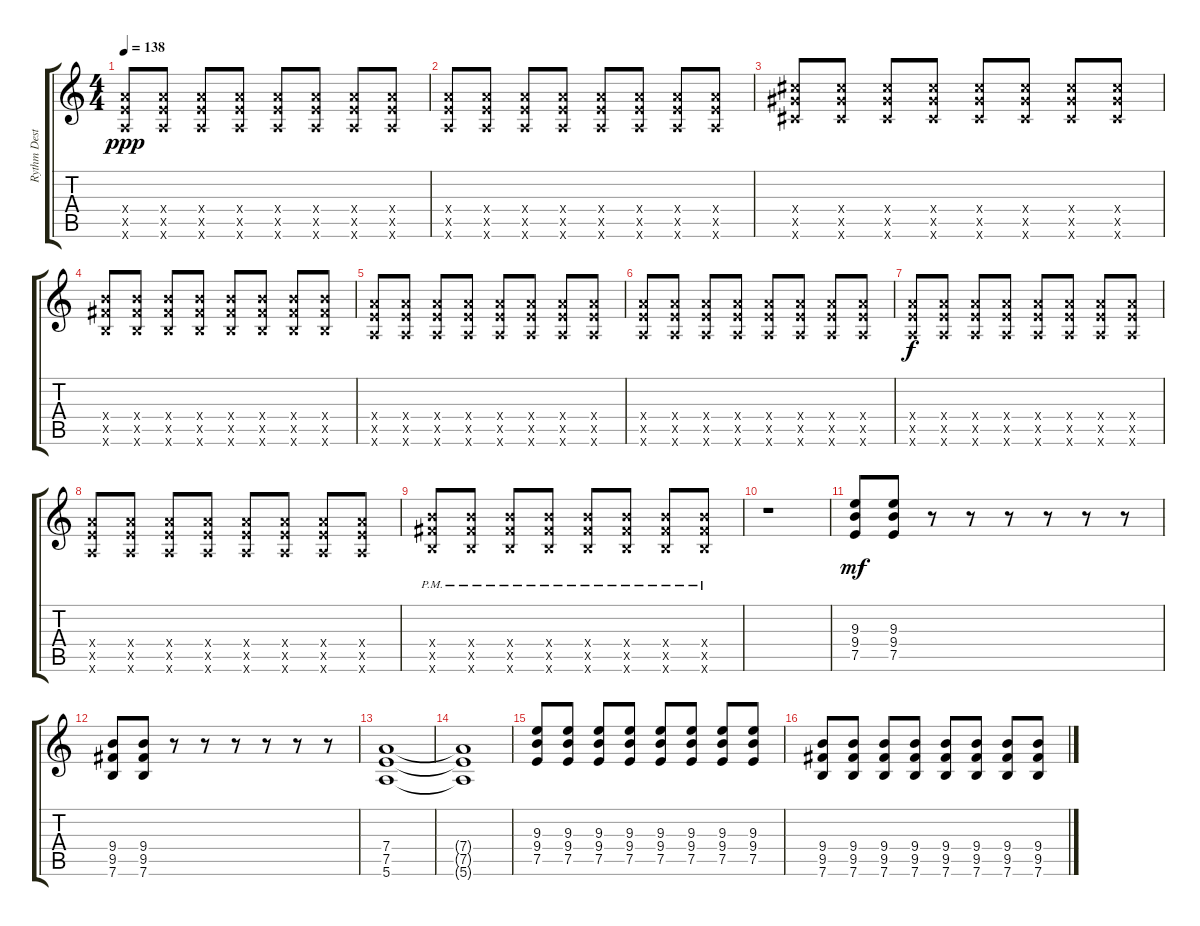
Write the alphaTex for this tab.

\track ("Rythm Desto" "Rythm Dest") {instrument distortionguitar}
\staff {score tabs}
\tuning (E4 B3 G3 D3 A2 E2) {hide}
\ts (4 4)
\tempo 138
\clef g2
\ks c
(7.4{x} 7.5{x} 5.6{x}).8{dy ppp} (7.4{x} 7.5{x} 5.6{x}).8 (7.4{x} 7.5{x} 5.6{x}).8 (7.4{x} 7.5{x} 5.6{x}).8 (7.4{x} 7.5{x} 5.6{x}).8 (7.4{x} 7.5{x} 5.6{x}).8 (7.4{x} 7.5{x} 5.6{x}).8 (7.4{x} 7.5{x} 5.6{x}).8 |
(7.4{x} 7.5{x} 5.6{x}).8 (7.4{x} 7.5{x} 5.6{x}).8 (7.4{x} 7.5{x} 5.6{x}).8 (7.4{x} 7.5{x} 5.6{x}).8 (7.4{x} 7.5{x} 5.6{x}).8 (7.4{x} 7.5{x} 5.6{x}).8 (7.4{x} 7.5{x} 5.6{x}).8 (7.4{x} 7.5{x} 5.6{x}).8 |
(11.4{x} 11.5{x} 9.6{x}).8 (11.4{x} 11.5{x} 9.6{x}).8 (11.4{x} 11.5{x} 9.6{x}).8 (11.4{x} 11.5{x} 9.6{x}).8 (11.4{x} 11.5{x} 9.6{x}).8 (11.4{x} 11.5{x} 9.6{x}).8 (11.4{x} 11.5{x} 9.6{x}).8 (11.4{x} 11.5{x} 9.6{x}).8 |
(9.4{x} 9.5{x} 7.6{x}).8 (9.4{x} 9.5{x} 7.6{x}).8 (9.4{x} 9.5{x} 7.6{x}).8 (9.4{x} 9.5{x} 7.6{x}).8 (9.4{x} 9.5{x} 7.6{x}).8 (9.4{x} 9.5{x} 7.6{x}).8 (9.4{x} 9.5{x} 7.6{x}).8 (9.4{x} 9.5{x} 7.6{x}).8 |
(7.4{x} 7.5{x} 5.6{x}).8 (7.4{x} 7.5{x} 5.6{x}).8 (7.4{x} 7.5{x} 5.6{x}).8 (7.4{x} 7.5{x} 5.6{x}).8 (7.4{x} 7.5{x} 5.6{x}).8 (7.4{x} 7.5{x} 5.6{x}).8 (7.4{x} 7.5{x} 5.6{x}).8 (7.4{x} 7.5{x} 5.6{x}).8 |
(7.4{x} 7.5{x} 5.6{x}).8 (7.4{x} 7.5{x} 5.6{x}).8 (7.4{x} 7.5{x} 5.6{x}).8 (7.4{x} 7.5{x} 5.6{x}).8 (7.4{x} 7.5{x} 5.6{x}).8 (7.4{x} 7.5{x} 5.6{x}).8 (7.4{x} 7.5{x} 5.6{x}).8 (7.4{x} 7.5{x} 5.6{x}).8 |
(7.4{x} 7.5{x} 5.6{x}).8{dy f} (7.4{x} 7.5{x} 5.6{x}).8 (7.4{x} 7.5{x} 5.6{x}).8 (7.4{x} 7.5{x} 5.6{x}).8 (7.4{x} 7.5{x} 5.6{x}).8 (7.4{x} 7.5{x} 5.6{x}).8 (7.4{x} 7.5{x} 5.6{x}).8 (7.4{x} 7.5{x} 5.6{x}).8 |
(7.4{x} 7.5{x} 5.6{x}).8 (7.4{x} 7.5{x} 5.6{x}).8 (7.4{x} 7.5{x} 5.6{x}).8 (7.4{x} 7.5{x} 5.6{x}).8 (7.4{x} 7.5{x} 5.6{x}).8 (7.4{x} 7.5{x} 5.6{x}).8 (7.4{x} 7.5{x} 5.6{x}).8 (7.4{x} 7.5{x} 5.6{x}).8 |
(9.4{pm x} 9.5{pm x} 7.6{pm x}).8 (9.4{pm x} 9.5{pm x} 7.6{pm x}).8 (9.4{pm x} 9.5{pm x} 7.6{pm x}).8 (9.4{pm x} 9.5{pm x} 7.6{pm x}).8 (9.4{pm x} 9.5{pm x} 7.6{pm x}).8 (9.4{pm x} 9.5{pm x} 7.6{pm x}).8 (9.4{pm x} 9.5{pm x} 7.6{pm x}).8 (9.4{pm x} 9.5{pm x} 7.6{pm x}).8 |
r.1 |
(9.3 9.4 7.5).8{dy mf} (9.3 9.4 7.5).8 r.8 r.8 r.8 r.8 r.8 r.8 |
(9.4 9.5 7.6).8 (9.4 9.5 7.6).8 r.8 r.8 r.8 r.8 r.8 r.8 |
(7.4 7.5 5.6).1 |
(7.4{t} 7.5{t} 5.6{t}).1 |
(9.3 9.4 7.5).8 (9.3 9.4 7.5).8 (9.3 9.4 7.5).8 (9.3 9.4 7.5).8 (9.3 9.4 7.5).8 (9.3 9.4 7.5).8 (9.3 9.4 7.5).8 (9.3 9.4 7.5).8 |
(9.4 9.5 7.6).8 (9.4 9.5 7.6).8 (9.4 9.5 7.6).8 (9.4 9.5 7.6).8 (9.4 9.5 7.6).8 (9.4 9.5 7.6).8 (9.4 9.5 7.6).8 (9.4 9.5 7.6).8
